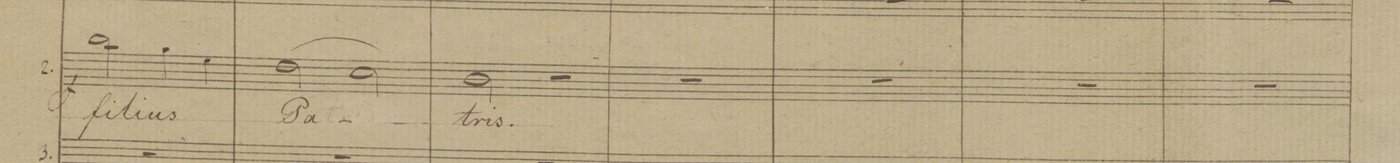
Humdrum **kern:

**kern	**text	**dynam
*I"Alto	*	*
*clefC3	*	*
*k[b-]	*	*
*met(c|)	*	*
*M2/2	*	*
2cc\	fi-	f
4a\	-li-	.
4f\	-us	.
=50	=50	=50
(2e\	Pa-	.
2d\)	.	.
=51	=51	=51
2c\	-tris.	.
2r	.	.
=52	=52	=52
1r	.	.
=53	=53	=53
1r	.	.
=54	=54	=54
1r	.	.
=55	=55	=55
1r	.	.
=56	=56	=56
*-	*-	*-
